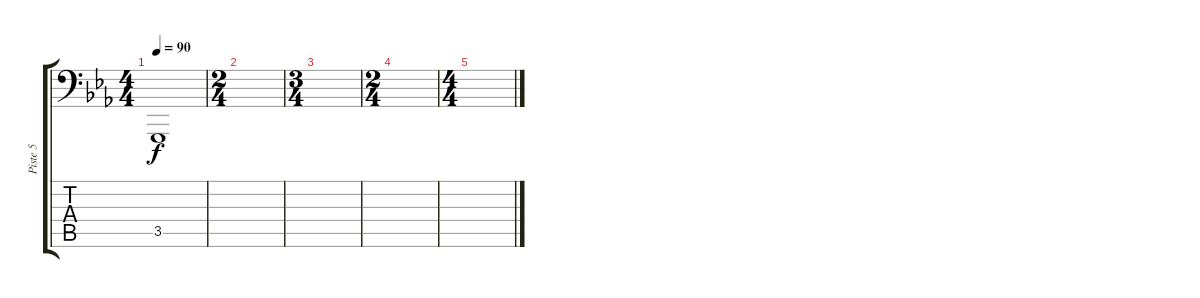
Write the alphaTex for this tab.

\track ("Piste 5" "Piste 5") {instrument tuba}
\staff {score tabs}
\tuning (C3 G2 D2 A1 E1 B0) {hide}
\ts (4 4)
\tempo 90
\clef f4
\ks eb
3.5.1{dy f} |
\ts (2 4)
|
\ts (3 4)
|
\ts (2 4)
|
\ts (4 4)
